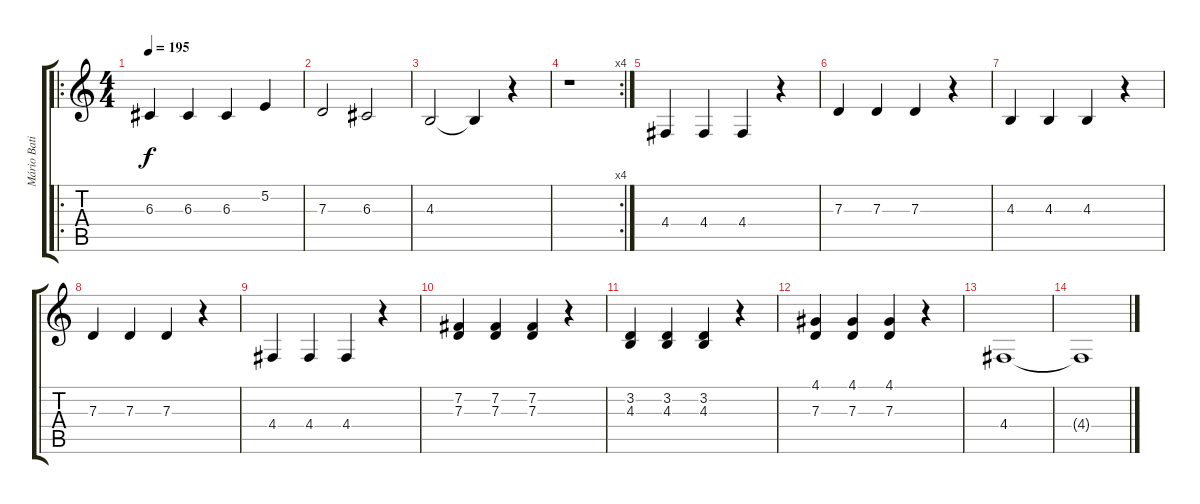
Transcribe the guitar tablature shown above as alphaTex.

\track ("Mário Batista" "Mário Bati") {instrument voiceoohs}
\staff {score tabs}
\tuning (E4 B3 G3 D3 A2 E2) {hide}
\ro
\ts (4 4)
\tempo 195
\clef g2
\ks c
6.3.4{dy f} 6.3.4 6.3.4 5.2.4 |
7.3.2 6.3.2 |
4.3.2 4.3{t}.4 r.4 |
\rc 4
r.1 |
4.4.4 4.4.4 4.4.4 r.4 |
7.3.4 7.3.4 7.3.4 r.4 |
4.3.4 4.3.4 4.3.4 r.4 |
7.3.4 7.3.4 7.3.4 r.4 |
4.4.4 4.4.4 4.4.4 r.4 |
(7.2 7.3).4 (7.2 7.3).4 (7.2 7.3).4 r.4 |
(3.2 4.3).4 (3.2 4.3).4 (3.2 4.3).4 r.4 |
(4.1 7.3).4 (4.1 7.3).4 (4.1 7.3).4 r.4 |
4.4.1 |
4.4{t}.1
